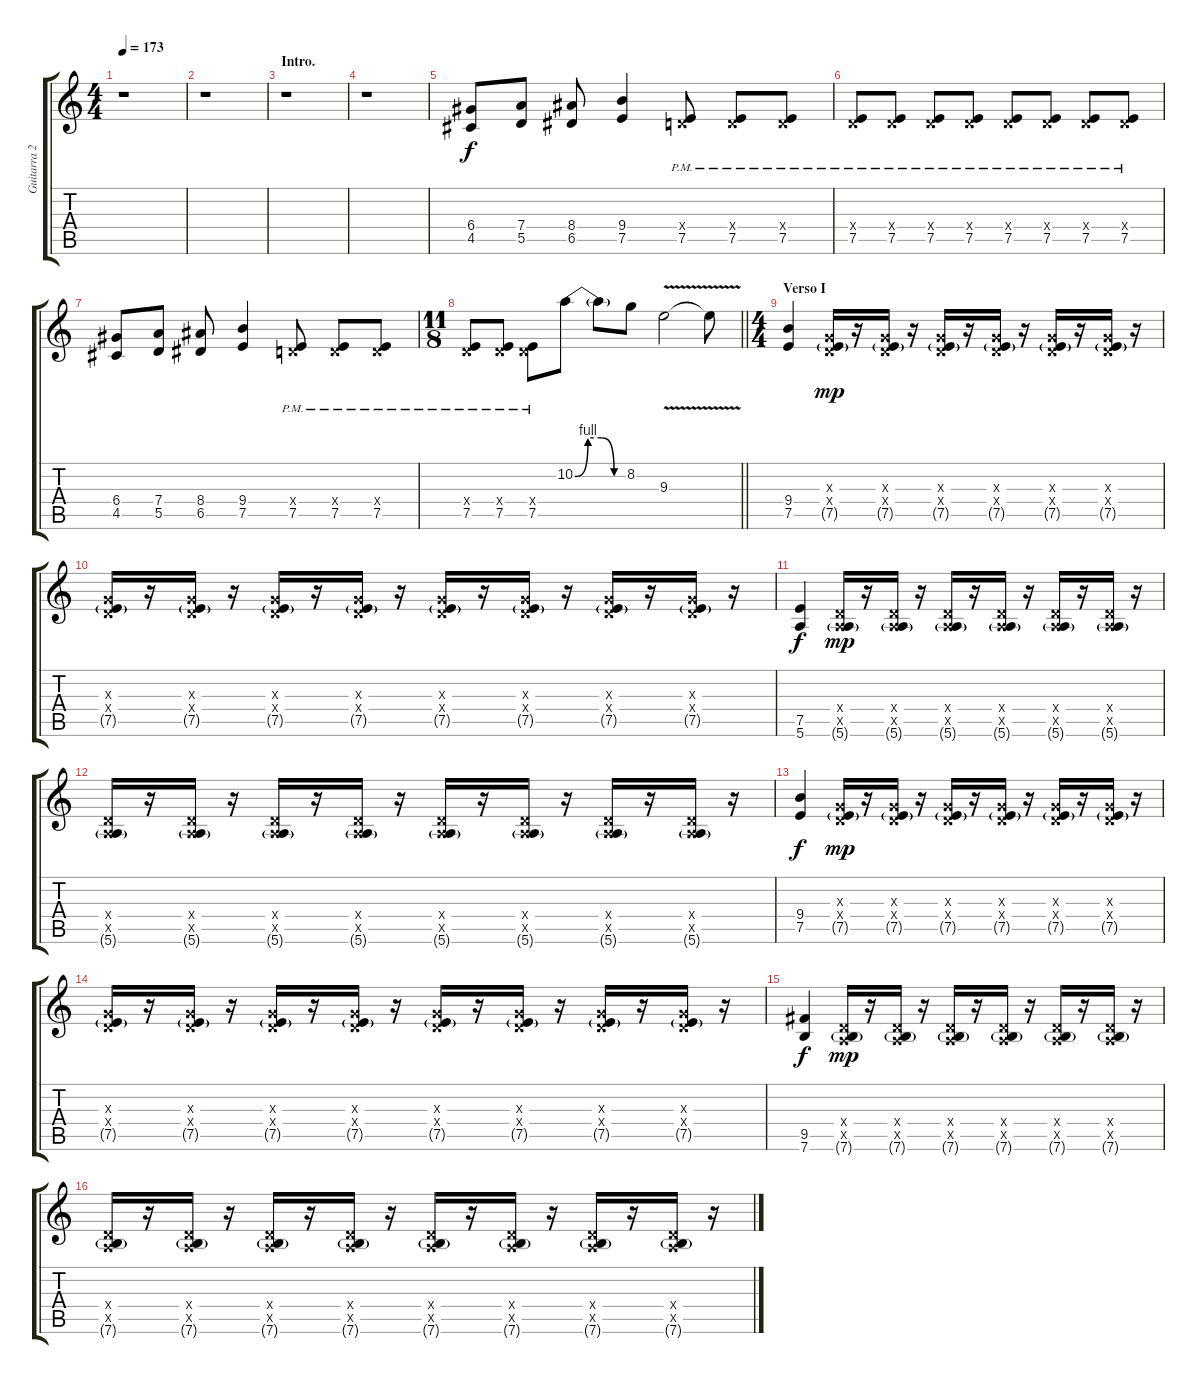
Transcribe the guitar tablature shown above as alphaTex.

\track ("Guitarra 2 - Erik" "Guitarra 2") {instrument distortionguitar}
\staff {score tabs}
\tuning (E4 B3 G3 D3 A2 E2) {hide}
\ts (4 4)
\tempo 173
\clef g2
\ks c
r.1{dy f instrument distortionguitar} |
r.1 |
\section ("" "Intro.")
r.1 |
r.1 |
(6.4 4.5).8 (7.4 5.5).8 (8.4 6.5).8 (9.4 7.5).4 (0.4{x} 7.5{pm}).8 (0.4{x} 7.5{pm}).8 (0.4{x} 7.5{pm}).8 |
(0.4{x} 7.5{pm}).8 (0.4{x} 7.5{pm}).8 (0.4{x} 7.5{pm}).8 (0.4{x} 7.5{pm}).8 (0.4{x} 7.5{pm}).8 (0.4{x} 7.5{pm}).8 (0.4{x} 7.5{pm}).8 (0.4{x} 7.5{pm}).8 |
(6.4 4.5).8 (7.4 5.5).8 (8.4 6.5).8 (9.4 7.5).4 (0.4{x} 7.5{pm}).8 (0.4{x} 7.5{pm}).8 (0.4{x} 7.5{pm}).8 |
\ts (11 8)
\barLineRight lightlight
(0.4{x} 7.5{pm}).8 (0.4{x} 7.5{pm}).8 (0.4{x} 7.5{pm}).8 10.2{be (custom 0 0 15 4 30 4 45 0 60 0)}.8 10.2{t}.8 8.2.8 9.3{v}.2 9.3{t}.8 |
\ts (4 4)
\section ("" "Verso I")
(9.4 7.5).4 (0.3{x} 0.4{x} 7.5{g}).16{dy mp} r.16 (0.3{x} 0.4{x} 7.5{g}).16 r.16 (0.3{x} 0.4{x} 7.5{g}).16 r.16 (0.3{x} 0.4{x} 7.5{g}).16 r.16 (0.3{x} 0.4{x} 7.5{g}).16 r.16 (0.3{x} 0.4{x} 7.5{g}).16 r.16 |
(0.3{x} 0.4{x} 7.5{g}).16 r.16 (0.3{x} 0.4{x} 7.5{g}).16 r.16 (0.3{x} 0.4{x} 7.5{g}).16 r.16 (0.3{x} 0.4{x} 7.5{g}).16 r.16 (0.3{x} 0.4{x} 7.5{g}).16 r.16 (0.3{x} 0.4{x} 7.5{g}).16 r.16 (0.3{x} 0.4{x} 7.5{g}).16 r.16 (0.3{x} 0.4{x} 7.5{g}).16 r.16 |
(7.5 5.6).4{dy f} (0.4{x} 0.5{x} 5.6{g}).16{dy mp} r.16 (0.4{x} 0.5{x} 5.6{g}).16 r.16 (0.4{x} 0.5{x} 5.6{g}).16 r.16 (0.4{x} 0.5{x} 5.6{g}).16 r.16 (0.4{x} 0.5{x} 5.6{g}).16 r.16 (0.4{x} 0.5{x} 5.6{g}).16 r.16 |
(0.4{x} 0.5{x} 5.6{g}).16 r.16 (0.4{x} 0.5{x} 5.6{g}).16 r.16 (0.4{x} 0.5{x} 5.6{g}).16 r.16 (0.4{x} 0.5{x} 5.6{g}).16 r.16 (0.4{x} 0.5{x} 5.6{g}).16 r.16 (0.4{x} 0.5{x} 5.6{g}).16 r.16 (0.4{x} 0.5{x} 5.6{g}).16 r.16 (0.4{x} 0.5{x} 5.6{g}).16 r.16 |
(9.4 7.5).4{dy f} (0.3{x} 0.4{x} 7.5{g}).16{dy mp} r.16 (0.3{x} 0.4{x} 7.5{g}).16 r.16 (0.3{x} 0.4{x} 7.5{g}).16 r.16 (0.3{x} 0.4{x} 7.5{g}).16 r.16 (0.3{x} 0.4{x} 7.5{g}).16 r.16 (0.3{x} 0.4{x} 7.5{g}).16 r.16 |
(0.3{x} 0.4{x} 7.5{g}).16 r.16 (0.3{x} 0.4{x} 7.5{g}).16 r.16 (0.3{x} 0.4{x} 7.5{g}).16 r.16 (0.3{x} 0.4{x} 7.5{g}).16 r.16 (0.3{x} 0.4{x} 7.5{g}).16 r.16 (0.3{x} 0.4{x} 7.5{g}).16 r.16 (0.3{x} 0.4{x} 7.5{g}).16 r.16 (0.3{x} 0.4{x} 7.5{g}).16 r.16 |
(9.5 7.6).4{dy f} (0.4{x} 0.5{x} 7.6{g}).16{dy mp} r.16 (0.4{x} 0.5{x} 7.6{g}).16 r.16 (0.4{x} 0.5{x} 7.6{g}).16 r.16 (0.4{x} 0.5{x} 7.6{g}).16 r.16 (0.4{x} 0.5{x} 7.6{g}).16 r.16 (0.4{x} 0.5{x} 7.6{g}).16 r.16 |
(0.4{x} 0.5{x} 7.6{g}).16 r.16 (0.4{x} 0.5{x} 7.6{g}).16 r.16 (0.4{x} 0.5{x} 7.6{g}).16 r.16 (0.4{x} 0.5{x} 7.6{g}).16 r.16 (0.4{x} 0.5{x} 7.6{g}).16 r.16 (0.4{x} 0.5{x} 7.6{g}).16 r.16 (0.4{x} 0.5{x} 7.6{g}).16 r.16 (0.4{x} 0.5{x} 7.6{g}).16 r.16
